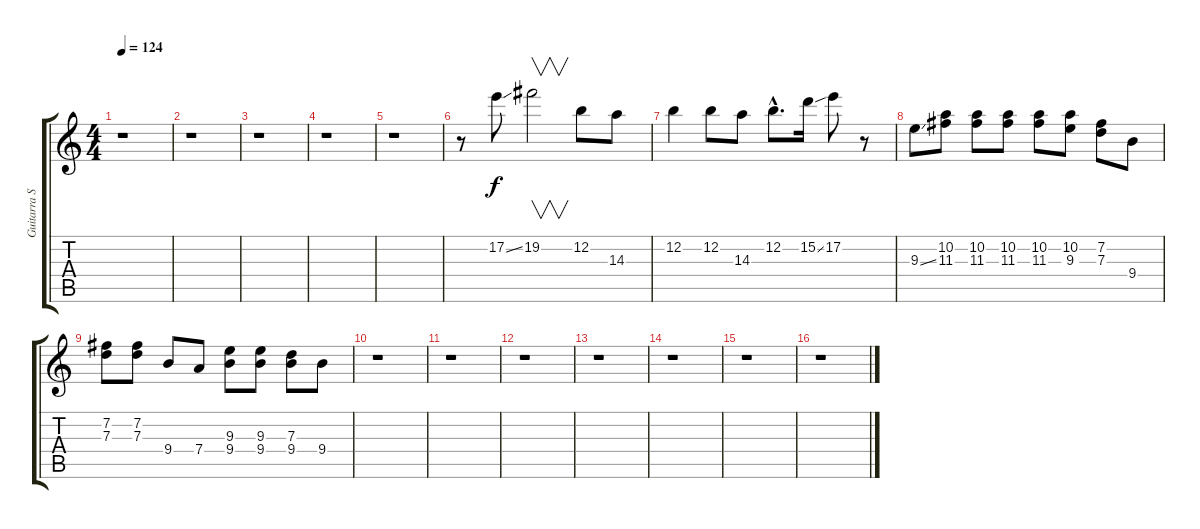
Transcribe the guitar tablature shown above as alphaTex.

\track ("Guitarra Solo" "Guitarra S") {instrument distortionguitar}
\staff {score tabs}
\tuning (E4 B3 G3 D3 A2 E2) {hide}
\ts (4 4)
\tempo 124
\clef g2
\ks c
r.1{dy f} |
r.1 |
r.1 |
r.1 |
r.1 |
r.8 17.2{ss}.8 19.2.2{v} 12.2.8 14.3.8 |
12.2.4 12.2.8 14.3.8 12.2{hac}.8{d} 15.2{ss}.16 17.2.8 r.8 |
9.3{ss}.8 (10.2 11.3).8 (10.2 11.3).8 (10.2 11.3).8 (10.2 11.3).8 (10.2 9.3).8 (7.2 7.3).8 9.4.8 |
(7.2 7.3).8 (7.2 7.3).8 9.4.8 7.4.8 (9.3 9.4).8 (9.3 9.4).8 (7.3 9.4).8 9.4.8 |
r.1 |
r.1 |
r.1 |
r.1 |
r.1 |
r.1 |
r.1
